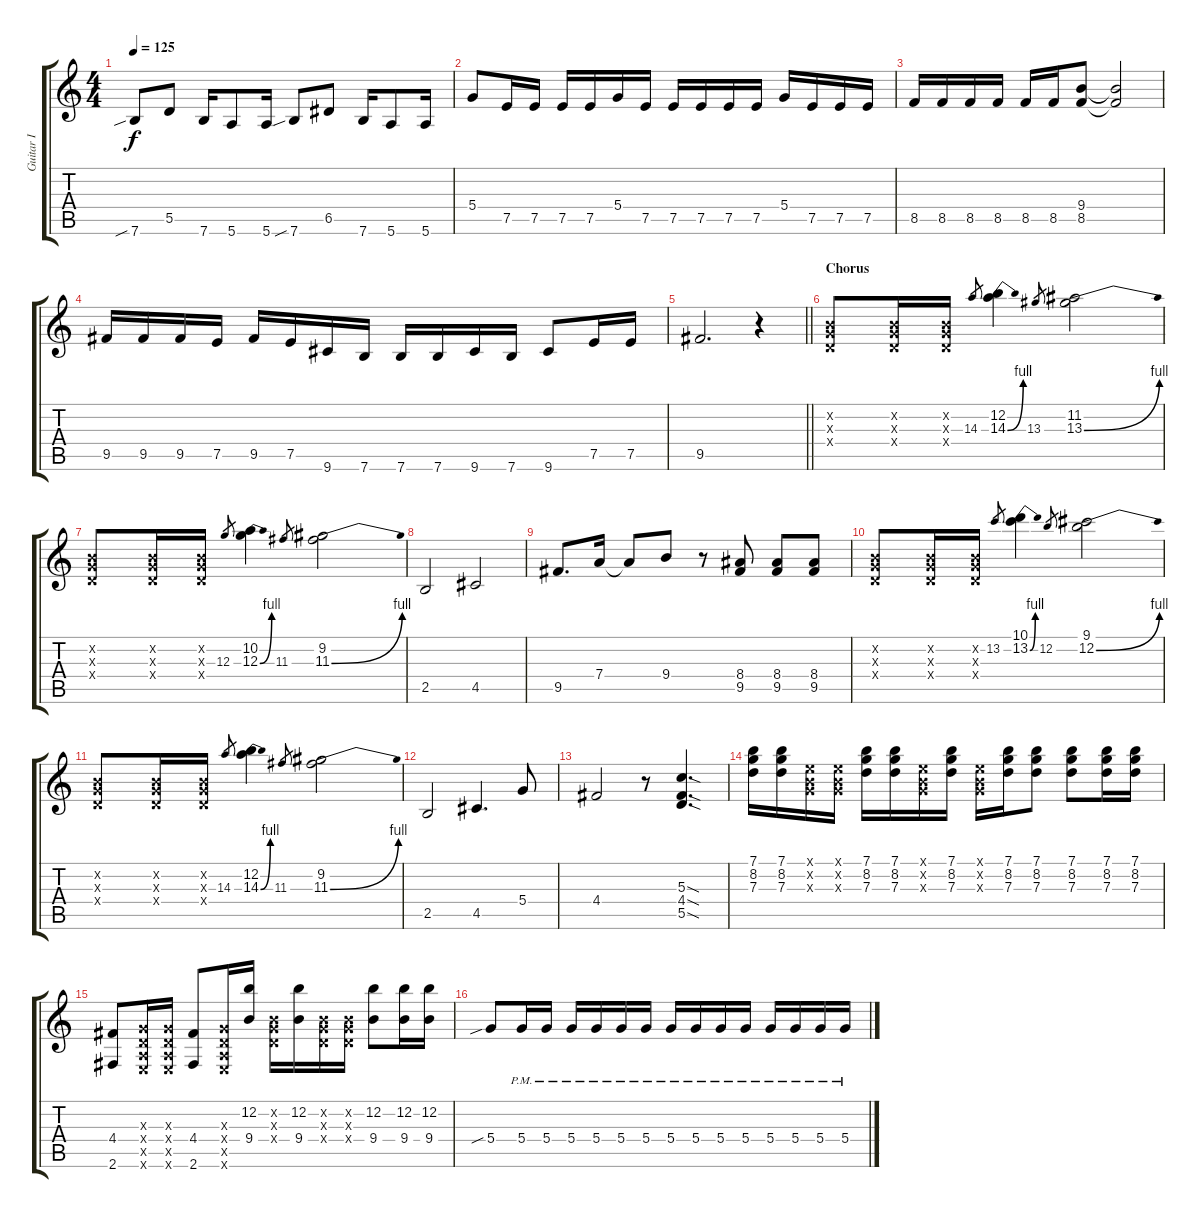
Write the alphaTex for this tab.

\track ("Guitar I" "Guitar I") {instrument distortionguitar}
\staff {score tabs}
\tuning (E4 B3 G3 D3 A2 E2) {hide}
\ts (4 4)
\tempo 125
\clef g2
\ks c
7.6{sib}.8{dy f} 5.5.8 7.6.16 5.6.8 5.6.16 7.6{sib}.8 6.5.8 7.6.16 5.6.8 5.6.16 |
5.4.8 7.5.16 7.5.16 7.5.16 7.5.16 5.4.16 7.5.16 7.5.16 7.5.16 7.5.16 7.5.16 5.4.16 7.5.16 7.5.16 7.5.16 |
8.5.16 8.5.16 8.5.16 8.5.16 8.5.16 8.5.16 (9.4 8.5).8 (9.4{t} 8.5{t}).2 |
9.5.16 9.5.16 9.5.16 7.5.16 9.5.16 7.5.16 9.6.16 7.6.16 7.6.16 7.6.16 9.6.16 7.6.16 9.6.8 7.5.16 7.5.16 |
\barLineRight lightlight
9.5.2{d} r.4 |
\section ("" "Chorus")
(0.2{x} 0.3{x} 0.4{x}).8 (0.2{x} 0.3{x} 0.4{x}).16 (0.2{x} 0.3{x} 0.4{x}).16 14.3.8{gr} (12.2 14.3{be (bend 0 0 60 4)}).4 13.3.8{gr} (11.2 13.3{be (bend 0 0 60 4)}).2 |
(0.2{x} 0.3{x} 0.4{x}).8 (0.2{x} 0.3{x} 0.4{x}).16 (0.2{x} 0.3{x} 0.4{x}).16 12.3.8{gr} (10.2 12.3{be (bend 0 0 60 4)}).4 11.3.8{gr} (9.2 11.3{be (bend 0 0 60 4)}).2 |
2.5.2 4.5.2 |
9.5.8{d} 7.4.16 7.4{t}.8 9.4.8 r.8 (8.4 9.5).8 (8.4 9.5).8 (8.4 9.5).8 |
(0.2{x} 0.3{x} 0.4{x}).8 (0.2{x} 0.3{x} 0.4{x}).16 (0.2{x} 0.3{x} 0.4{x}).16 13.2.8{gr} (10.1 13.2{be (bend 0 0 60 4)}).4 12.2.8{gr} (9.1 12.2{be (bend 0 0 60 4)}).2 |
(0.2{x} 0.3{x} 0.4{x}).8 (0.2{x} 0.3{x} 0.4{x}).16 (0.2{x} 0.3{x} 0.4{x}).16 14.3.8{gr} (12.2 14.3{be (bend 0 0 60 4)}).4 11.3.8{gr} (9.2 11.3{be (bend 0 0 60 4)}).2 |
2.5.2 4.5.4{d} 5.4.8 |
4.4.2 r.8 (5.3{sod} 4.4{sod} 5.5{sod}).4{d} |
(7.1 8.2 7.3).16 (7.1 8.2 7.3).16 (0.1{x} 0.2{x} 0.3{x}).16 (0.1{x} 0.2{x} 0.3{x}).16 (7.1 8.2 7.3).16 (7.1 8.2 7.3).16 (0.1{x} 0.2{x} 0.3{x}).16 (7.1 8.2 7.3).16 (0.1{x} 0.2{x} 0.3{x}).16 (7.1 8.2 7.3).16 (7.1 8.2 7.3).8 (7.1 8.2 7.3).8 (7.1 8.2 7.3).16 (7.1 8.2 7.3).16 |
(4.4 2.6).8 (0.3{x} 0.4{x} 0.5{x} 0.6{x}).16 (0.3{x} 0.4{x} 0.5{x} 0.6{x}).16 (4.4 2.6).8 (0.3{x} 0.4{x} 0.5{x} 0.6{x}).16 (12.2 9.4).16 (0.2{x} 0.3{x} 0.4{x}).16 (12.2 9.4).16 (0.2{x} 0.3{x} 0.4{x}).16 (0.2{x} 0.3{x} 0.4{x}).16 (12.2 9.4).8 (12.2 9.4).16 (12.2 9.4).16 |
5.4{sib}.8 5.4{pm}.16 5.4{pm}.16 5.4{pm}.16 5.4{pm}.16 5.4{pm}.16 5.4{pm}.16 5.4{pm}.16 5.4{pm}.16 5.4{pm}.16 5.4{pm}.16 5.4{pm}.16 5.4{pm}.16 5.4{pm}.16 5.4{pm}.16
